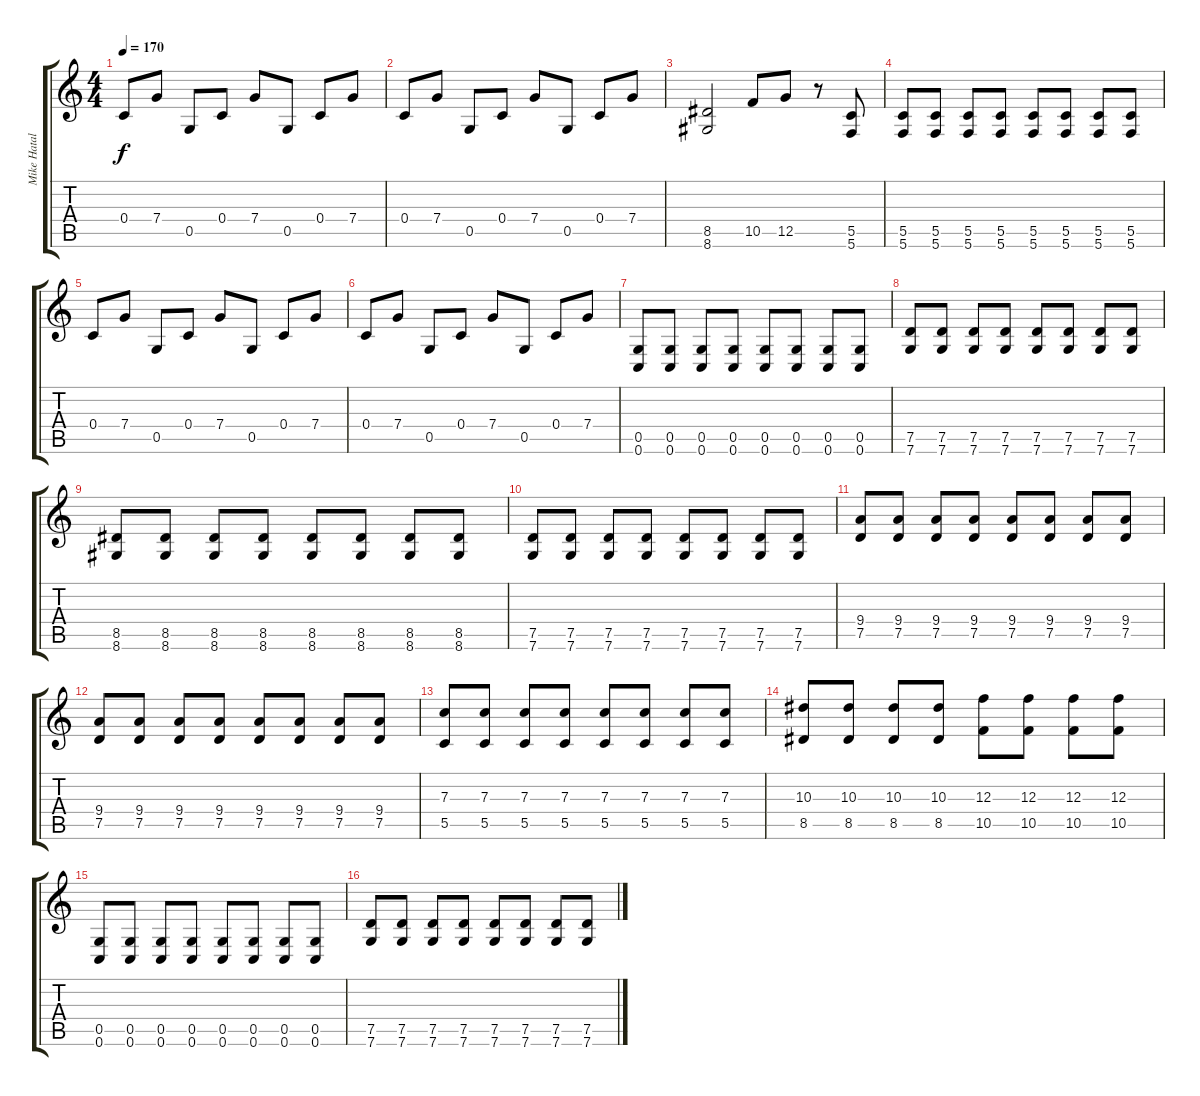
\track ("Mike Hatalak" "Mike Hatal") {instrument distortionguitar}
\staff {score tabs}
\tuning (D4 A3 F3 C3 G2 C2) {hide}
\ts (4 4)
\tempo 170
\clef g2
\ks c
0.4.8{dy f} 7.4.8 0.5.8 0.4.8 7.4.8 0.5.8 0.4.8 7.4.8 |
0.4.8 7.4.8 0.5.8 0.4.8 7.4.8 0.5.8 0.4.8 7.4.8 |
(8.5 8.6).2 10.5.8 12.5.8 r.8 (5.5 5.6).8 |
(5.5 5.6).8 (5.5 5.6).8 (5.5 5.6).8 (5.5 5.6).8 (5.5 5.6).8 (5.5 5.6).8 (5.5 5.6).8 (5.5 5.6).8 |
0.4.8 7.4.8 0.5.8 0.4.8 7.4.8 0.5.8 0.4.8 7.4.8 |
0.4.8 7.4.8 0.5.8 0.4.8 7.4.8 0.5.8 0.4.8 7.4.8 |
(0.5 0.6).8 (0.5 0.6).8 (0.5 0.6).8 (0.5 0.6).8 (0.5 0.6).8 (0.5 0.6).8 (0.5 0.6).8 (0.5 0.6).8 |
(7.5 7.6).8 (7.5 7.6).8 (7.5 7.6).8 (7.5 7.6).8 (7.5 7.6).8 (7.5 7.6).8 (7.5 7.6).8 (7.5 7.6).8 |
(8.5 8.6).8 (8.5 8.6).8 (8.5 8.6).8 (8.5 8.6).8 (8.5 8.6).8 (8.5 8.6).8 (8.5 8.6).8 (8.5 8.6).8 |
(7.5 7.6).8 (7.5 7.6).8 (7.5 7.6).8 (7.5 7.6).8 (7.5 7.6).8 (7.5 7.6).8 (7.5 7.6).8 (7.5 7.6).8 |
(9.4 7.5).8 (9.4 7.5).8 (9.4 7.5).8 (9.4 7.5).8 (9.4 7.5).8 (9.4 7.5).8 (9.4 7.5).8 (9.4 7.5).8 |
(9.4 7.5).8 (9.4 7.5).8 (9.4 7.5).8 (9.4 7.5).8 (9.4 7.5).8 (9.4 7.5).8 (9.4 7.5).8 (9.4 7.5).8 |
(7.3 5.5).8 (7.3 5.5).8 (7.3 5.5).8 (7.3 5.5).8 (7.3 5.5).8 (7.3 5.5).8 (7.3 5.5).8 (7.3 5.5).8 |
(10.3 8.5).8 (10.3 8.5).8 (10.3 8.5).8 (10.3 8.5).8 (12.3 10.5).8 (12.3 10.5).8 (12.3 10.5).8 (12.3 10.5).8 |
(0.5 0.6).8 (0.5 0.6).8 (0.5 0.6).8 (0.5 0.6).8 (0.5 0.6).8 (0.5 0.6).8 (0.5 0.6).8 (0.5 0.6).8 |
(7.5 7.6).8 (7.5 7.6).8 (7.5 7.6).8 (7.5 7.6).8 (7.5 7.6).8 (7.5 7.6).8 (7.5 7.6).8 (7.5 7.6).8
